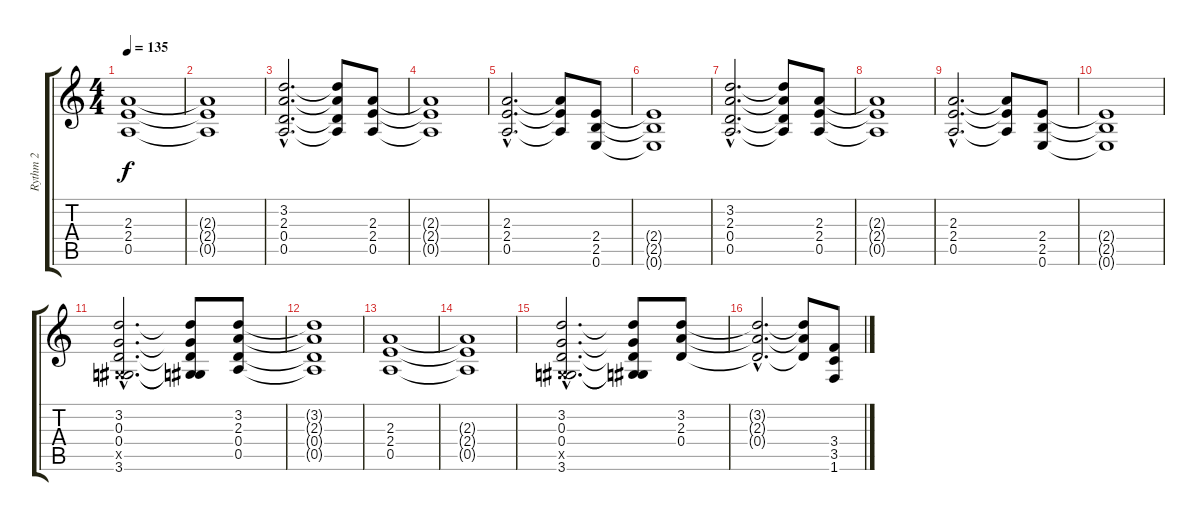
\track ("Rythm 2" "Rythm 2") {instrument overdrivenguitar}
\staff {score tabs}
\tuning (E4 B3 G3 D3 A2 E2) {hide}
\ts (4 4)
\tempo 135
\clef g2
\ks c
(2.3 2.4 0.5).1{dy f} |
(2.3{t} 2.4{t} 0.5{t}).1 |
(3.2{hac} 2.3{hac} 0.4{hac} 0.5{hac}).2{d} (3.2{t} 2.3{t} 0.4{t} 0.5{t}).8 (2.3 2.4 0.5).8 |
(2.3{t} 2.4{t} 0.5{t}).1 |
(2.3{hac} 2.4{hac} 0.5{hac}).2{d} (2.3{t} 2.4{t} 0.5{t}).8 (2.4 2.5 0.6).8 |
(2.4{t} 2.5{t} 0.6{t}).1 |
(3.2{hac} 2.3{hac} 0.4{hac} 0.5{hac}).2{d} (3.2{t} 2.3{t} 0.4{t} 0.5{t}).8 (2.3 2.4 0.5).8 |
(2.3{t} 2.4{t} 0.5{t}).1 |
(2.3{hac} 2.4{hac} 0.5{hac}).2{d} (2.3{t} 2.4{t} 0.5{t}).8 (2.4 2.5 0.6).8 |
(2.4{t} 2.5{t} 0.6{t}).1 |
(3.2{hac} 0.3{hac} 0.4{hac} -1.5{hac x} 3.6{hac}).2{d} (3.2{t} 0.3{t} 0.4{t} -1.5{t} 3.6{t}).8 (3.2 2.3 0.4 0.5).8 |
(3.2{t} 2.3{t} 0.4{t} 0.5{t}).1 |
(2.3 2.4 0.5).1 |
(2.3{t} 2.4{t} 0.5{t}).1 |
(3.2{hac} 0.3{hac} 0.4{hac} -1.5{hac x} 3.6{hac}).2{d} (3.2{t} 0.3{t} 0.4{t} -1.5{t} 3.6{t}).8 (3.2 2.3 0.4).8 |
(3.2{hac t} 2.3{hac t} 0.4{hac t}).2{d} (3.2{t} 2.3{t} 0.4{t}).8 (3.4 3.5 1.6).8
